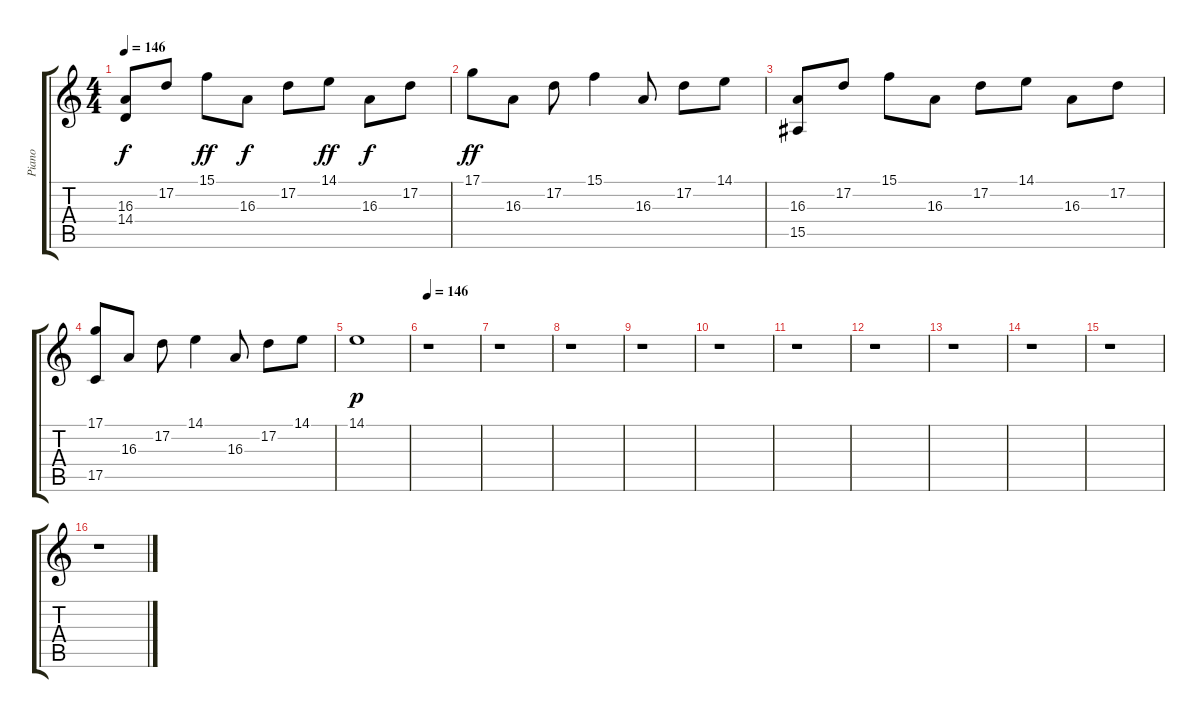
\track ("Piano" "Piano") {instrument brightacousticpiano}
\staff {score tabs}
\tuning (D4 A3 F3 C3 G2 D2) {hide}
\ts (4 4)
\tempo 146
\clef g2
\ks c
(16.3 14.4).8{dy f} 17.2.8 15.1.8{dy ff} 16.3.8{dy f} 17.2.8 14.1.8{dy ff} 16.3.8{dy f} 17.2.8 |
17.1.8{dy ff} 16.3.8 17.2.8 15.1.4 16.3.8 17.2.8 14.1.8 |
(16.3 15.5).8 17.2.8 15.1.8 16.3.8 17.2.8 14.1.8 16.3.8 17.2.8 |
(17.1 17.5).8 16.3.8 17.2.8 14.1.4 16.3.8 17.2.8 14.1.8 |
14.1.1{dy p instrument stringensemble1} |
\tempo 146
r.1 |
r.1 |
r.1 |
r.1 |
r.1 |
r.1 |
r.1 |
r.1 |
r.1 |
r.1 |
r.1
